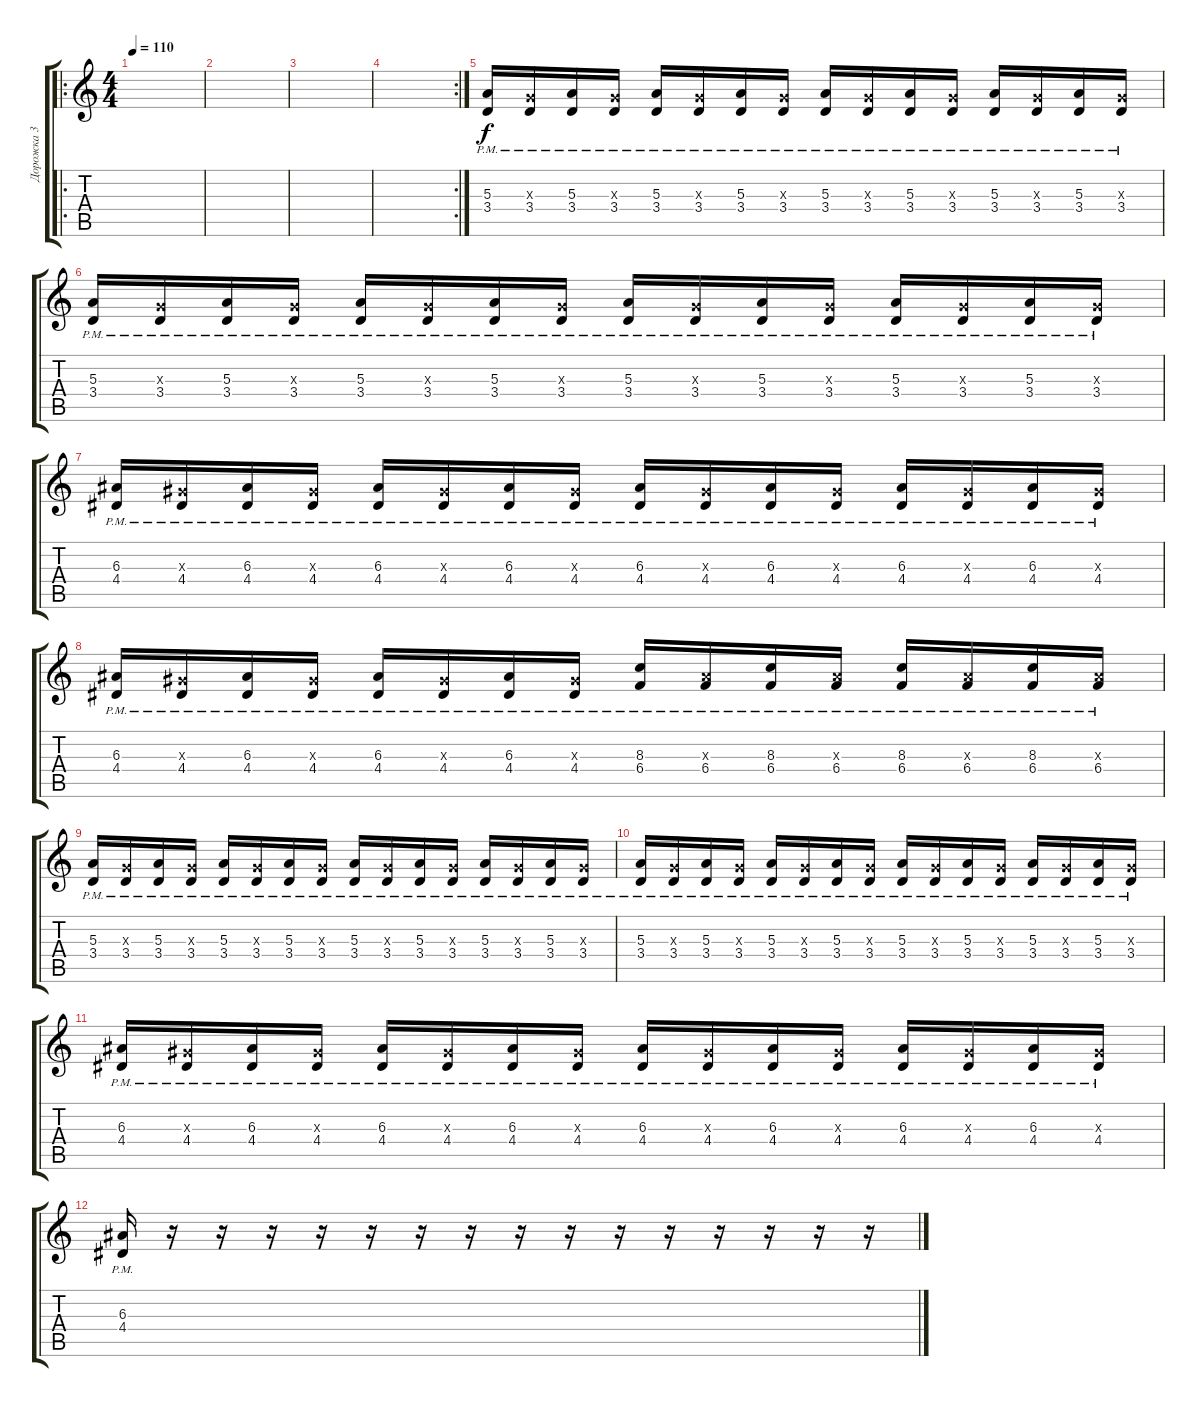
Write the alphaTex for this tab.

\track ("Дорожка 3" "Дорожка 3") {instrument electricguitarmuted}
\staff {score tabs}
\tuning (Db4 Ab3 E3 B2 Gb2 B1) {hide}
\ro
\ts (4 4)
\tempo 110
\clef g2
\ks c
|
|
|
\rc 2
|
(5.3{pm} 3.4{pm}).16 (3.3{x} 3.4{pm}).16 (5.3{pm} 3.4{pm}).16 (3.3{x} 3.4{pm}).16 (5.3{pm} 3.4{pm}).16 (3.3{x} 3.4{pm}).16 (5.3{pm} 3.4{pm}).16 (3.3{x} 3.4{pm}).16 (5.3{pm} 3.4{pm}).16 (3.3{x} 3.4{pm}).16 (5.3{pm} 3.4{pm}).16 (3.3{x} 3.4{pm}).16 (5.3{pm} 3.4{pm}).16 (3.3{x} 3.4{pm}).16 (5.3{pm} 3.4{pm}).16 (3.3{x} 3.4{pm}).16 |
(5.3{pm} 3.4{pm}).16 (3.3{x} 3.4{pm}).16 (5.3{pm} 3.4{pm}).16 (3.3{x} 3.4{pm}).16 (5.3{pm} 3.4{pm}).16 (3.3{x} 3.4{pm}).16 (5.3{pm} 3.4{pm}).16 (3.3{x} 3.4{pm}).16 (5.3{pm} 3.4{pm}).16 (3.3{x} 3.4{pm}).16 (5.3{pm} 3.4{pm}).16 (3.3{x} 3.4{pm}).16 (5.3{pm} 3.4{pm}).16 (3.3{x} 3.4{pm}).16 (5.3{pm} 3.4{pm}).16 (3.3{x} 3.4{pm}).16 |
(6.3{pm} 4.4{pm}).16 (4.3{x} 4.4{pm}).16 (6.3{pm} 4.4{pm}).16 (4.3{x} 4.4{pm}).16 (6.3{pm} 4.4{pm}).16 (4.3{x} 4.4{pm}).16 (6.3{pm} 4.4{pm}).16 (4.3{x} 4.4{pm}).16 (6.3{pm} 4.4{pm}).16 (4.3{x} 4.4{pm}).16 (6.3{pm} 4.4{pm}).16 (4.3{x} 4.4{pm}).16 (6.3{pm} 4.4{pm}).16 (4.3{x} 4.4{pm}).16 (6.3{pm} 4.4{pm}).16 (4.3{x} 4.4{pm}).16 |
(6.3{pm} 4.4{pm}).16 (4.3{x} 4.4{pm}).16 (6.3{pm} 4.4{pm}).16 (4.3{x} 4.4{pm}).16 (6.3{pm} 4.4{pm}).16 (4.3{x} 4.4{pm}).16 (6.3{pm} 4.4{pm}).16 (4.3{x} 4.4{pm}).16 (8.3{pm} 6.4{pm}).16 (6.3{x} 6.4{pm}).16 (8.3{pm} 6.4{pm}).16 (6.3{x} 6.4{pm}).16 (8.3{pm} 6.4{pm}).16 (6.3{x} 6.4{pm}).16 (8.3{pm} 6.4{pm}).16 (6.3{x} 6.4{pm}).16 |
(5.3{pm} 3.4{pm}).16 (3.3{x} 3.4{pm}).16 (5.3{pm} 3.4{pm}).16 (3.3{x} 3.4{pm}).16 (5.3{pm} 3.4{pm}).16 (3.3{x} 3.4{pm}).16 (5.3{pm} 3.4{pm}).16 (3.3{x} 3.4{pm}).16 (5.3{pm} 3.4{pm}).16 (3.3{x} 3.4{pm}).16 (5.3{pm} 3.4{pm}).16 (3.3{x} 3.4{pm}).16 (5.3{pm} 3.4{pm}).16 (3.3{x} 3.4{pm}).16 (5.3{pm} 3.4{pm}).16 (3.3{x} 3.4{pm}).16 |
(5.3{pm} 3.4{pm}).16 (3.3{x} 3.4{pm}).16 (5.3{pm} 3.4{pm}).16 (3.3{x} 3.4{pm}).16 (5.3{pm} 3.4{pm}).16 (3.3{x} 3.4{pm}).16 (5.3{pm} 3.4{pm}).16 (3.3{x} 3.4{pm}).16 (5.3{pm} 3.4{pm}).16 (3.3{x} 3.4{pm}).16 (5.3{pm} 3.4{pm}).16 (3.3{x} 3.4{pm}).16 (5.3{pm} 3.4{pm}).16 (3.3{x} 3.4{pm}).16 (5.3{pm} 3.4{pm}).16 (3.3{x} 3.4{pm}).16 |
(6.3{pm} 4.4{pm}).16 (4.3{x} 4.4{pm}).16 (6.3{pm} 4.4{pm}).16 (4.3{x} 4.4{pm}).16 (6.3{pm} 4.4{pm}).16 (4.3{x} 4.4{pm}).16 (6.3{pm} 4.4{pm}).16 (4.3{x} 4.4{pm}).16 (6.3{pm} 4.4{pm}).16 (4.3{x} 4.4{pm}).16 (6.3{pm} 4.4{pm}).16 (4.3{x} 4.4{pm}).16 (6.3{pm} 4.4{pm}).16 (4.3{x} 4.4{pm}).16 (6.3{pm} 4.4{pm}).16 (4.3{x} 4.4{pm}).16 |
(6.3{pm} 4.4{pm}).16 r.16 r.16 r.16 r.16 r.16 r.16 r.16 r.16 r.16 r.16 r.16 r.16 r.16 r.16 r.16
